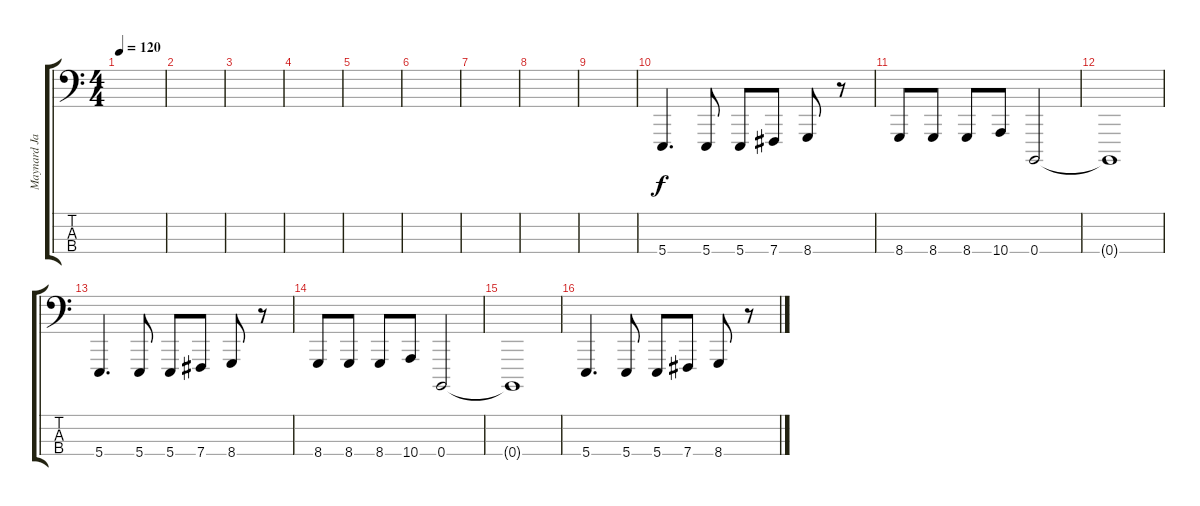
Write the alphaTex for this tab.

\track ("Maynard James Keenan" "Maynard Ja") {instrument lead2sawtooth}
\staff {score tabs}
\tuning (G2 D2 A1 B0) {hide}
\ts (4 4)
\tempo 120
\clef f4
\ks c
|
|
|
|
|
|
|
|
|
5.4.4{d} 5.4.8 5.4.8 7.4.8 8.4.8 r.8 |
8.4.8 8.4.8 8.4.8 10.4.8 0.4.2 |
0.4{t}.1 |
5.4.4{d} 5.4.8 5.4.8 7.4.8 8.4.8 r.8 |
8.4.8 8.4.8 8.4.8 10.4.8 0.4.2 |
0.4{t}.1 |
5.4.4{d} 5.4.8 5.4.8 7.4.8 8.4.8 r.8
